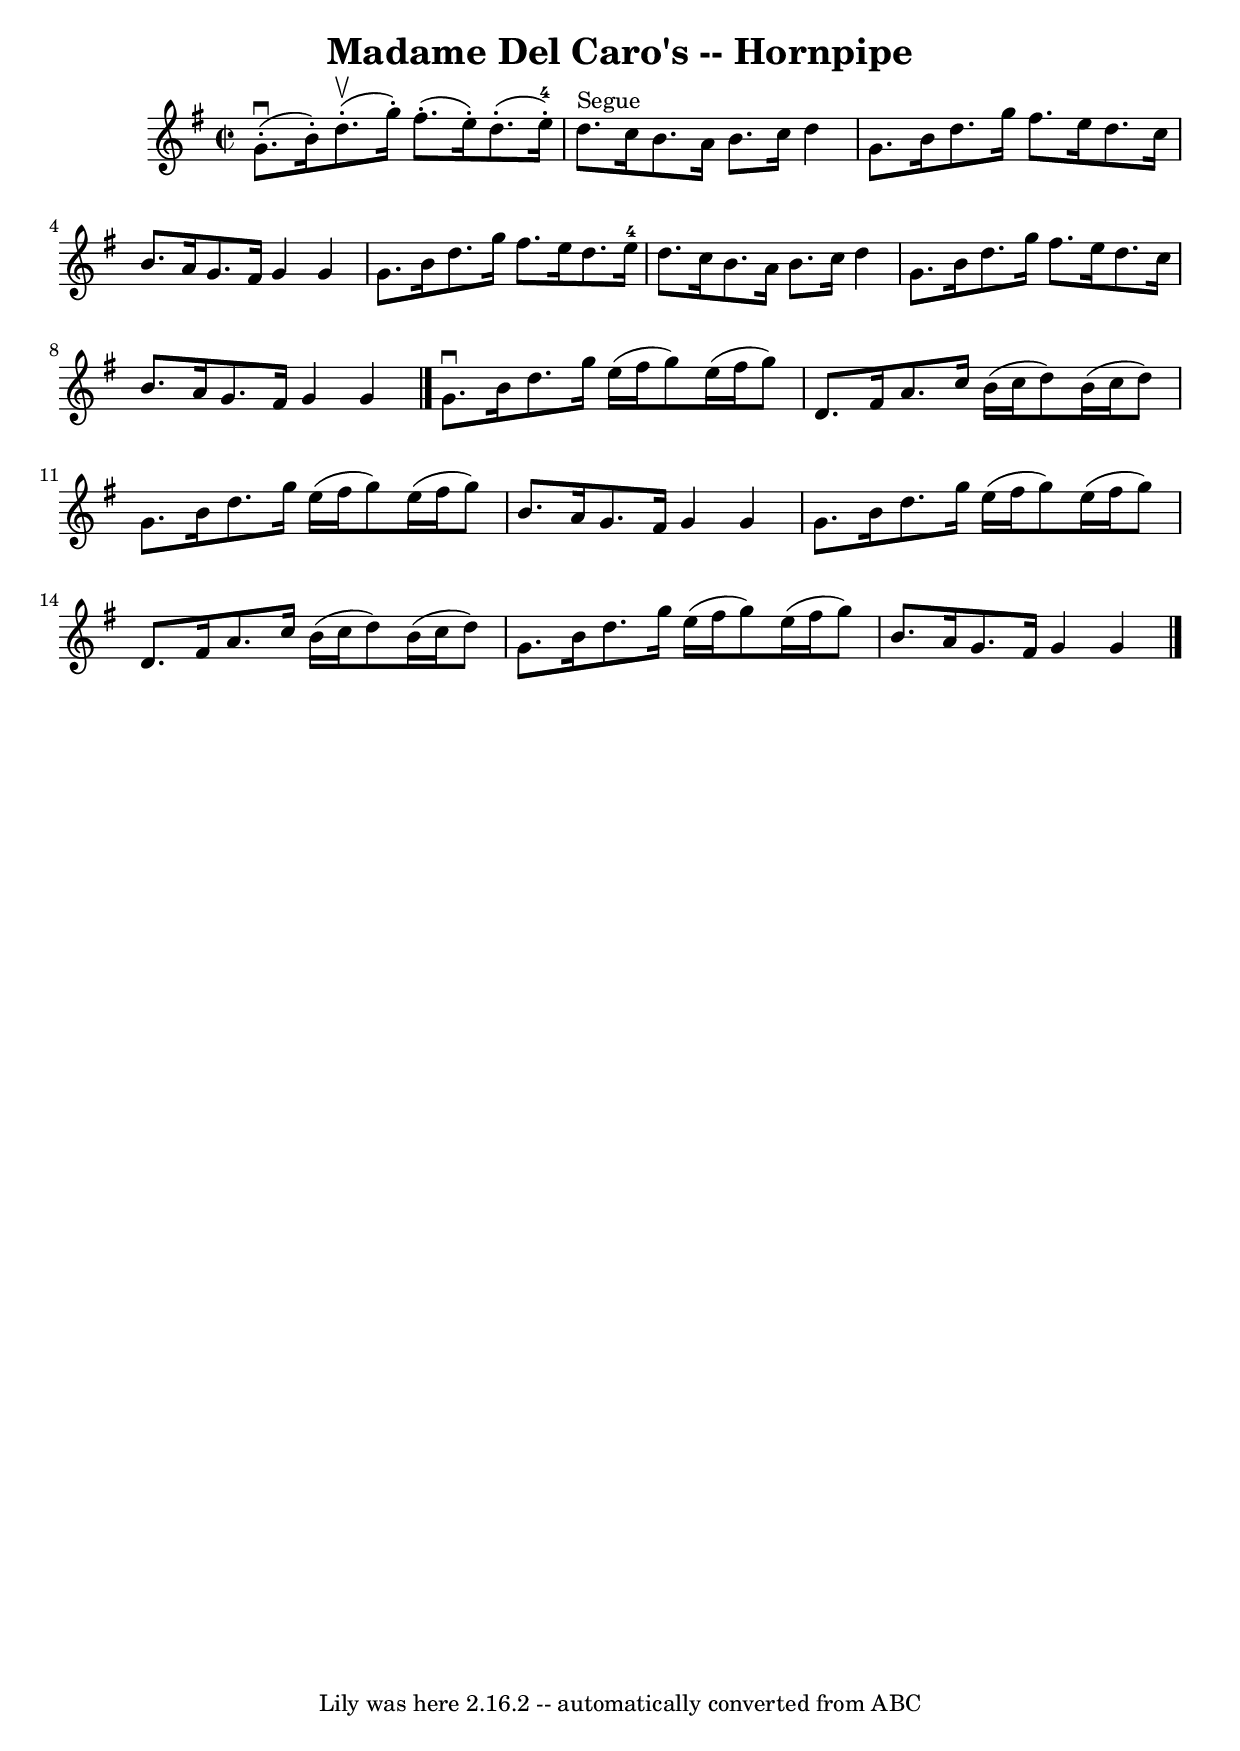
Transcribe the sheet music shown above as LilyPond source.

\version "2.16.2"
\include "Mammoth.ily"
\header {
	%% book = "Cole's 1000 Fiddle Tunes"
	crossRefNumber = "1"
	footnotes = ""
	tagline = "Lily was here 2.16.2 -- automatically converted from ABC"
	title = "Madame Del Caro's -- Hornpipe"
}
voicedefault =  {


\override Staff.TimeSignature #'style = #'C
 \time 2/2 
\key g \major g'8. (^\downbow-. b'16 -.) d''8. 
(^\upbow-. g''16 -.) fis''8. (-. e''16 -.) d''8. (-. e''16 
-4-.) |
 d''8.^"Segue" c''16 b'8. a'16 b'8. c''16    
d''4  |
 g'8. b'16 d''8. g''16 fis''8. e''16 d''8.  
 c''16  |
 b'8. a'16 g'8. fis'16 g'4 g'4  |
     
g'8. b'16 d''8. g''16 fis''8. e''16 d''8. e''16-4 
|
 d''8. c''16 b'8. a'16 b'8. c''16 d''4  |
    
 g'8. b'16 d''8. g''16 fis''8. e''16 d''8. c''16  |
 
 b'8. a'16 g'8. fis'16 g'4 g'4  \bar "|." g'8.^\downbow   
b'16 d''8. g''16 e''16 (fis''16 g''8) e''16 (fis''16    
g''8) |
 d'8. fis'16 a'8. c''16 b'16 (c''16 d''8  
-) b'16 (c''16 d''8) |
 g'8. b'16 d''8. g''16    
e''16 (fis''16 g''8) e''16 (fis''16 g''8) |
 b'8.   
 a'16 g'8. fis'16 g'4 g'4  |
 g'8. b'16 d''8.    
g''16 e''16 (fis''16 g''8) e''16 (fis''16 g''8) |
 
 d'8. fis'16 a'8. c''16 b'16 (c''16 d''8) b'16 (
c''16 d''8) |
 g'8. b'16 d''8. g''16 e''16 (
fis''16 g''8) e''16 (fis''16 g''8) |
 b'8. a'16    
g'8. fis'16 g'4 g'4  \bar "|."   
}

\score{
    <<

	\context Staff="default"
	{
	    \voicedefault 
	}

    >>
	\layout {
	}
	\midi {}
}
